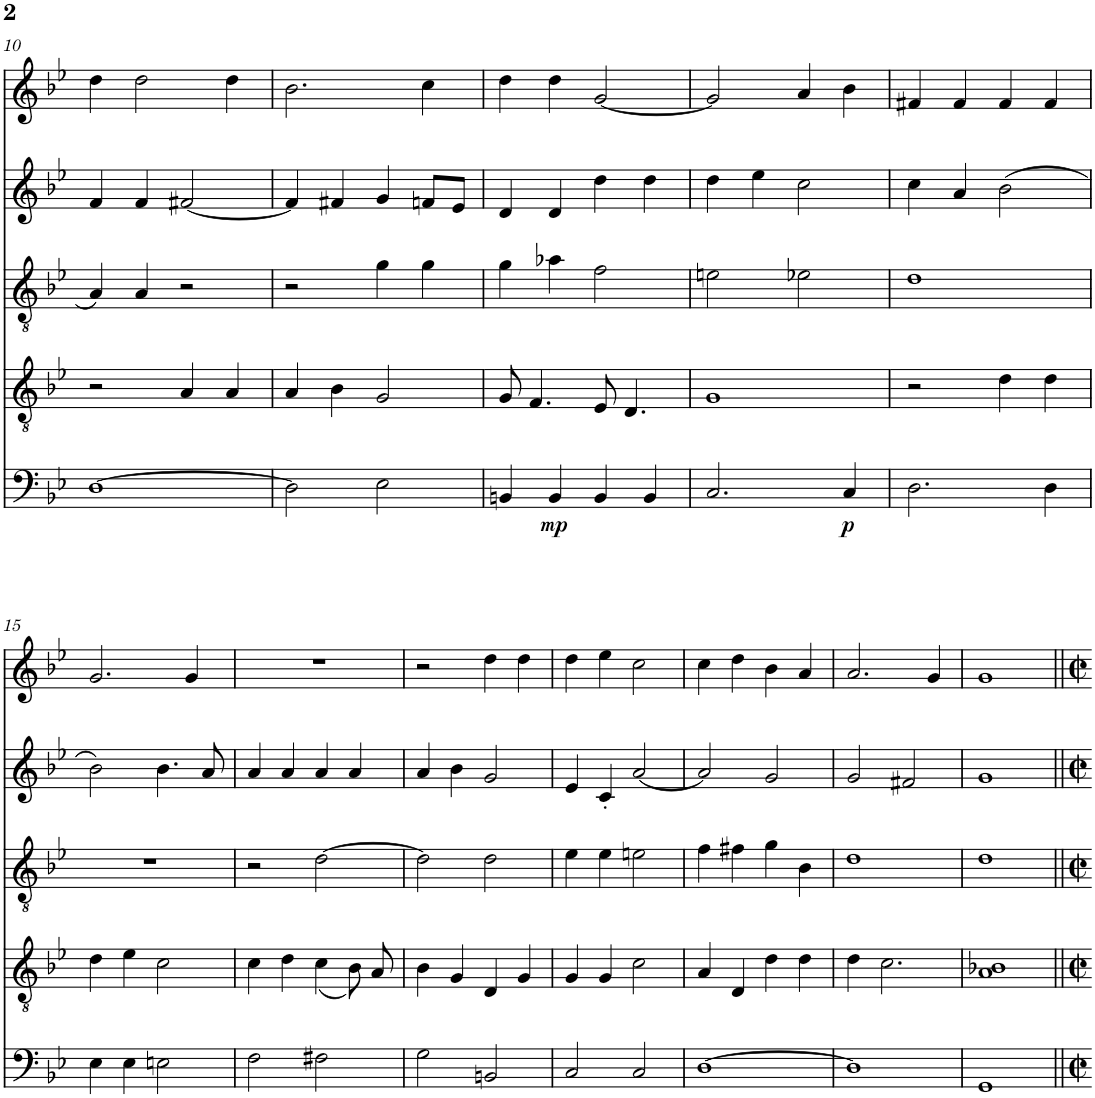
**kern	**dynam	**kern	**kern	**kern	**kern
*part5	*part5	*part4	*part3	*part2	*part1
*staff5	*staff5	*staff4	*staff3	*staff2	*staff1
*I"Voice	*	*I"Voice	*I"Voice	*I"Voice	*I"Voice
*I'V	*	*I'V	*I'V	*I'V	*I'V
!!LO:PB:g=z
*clefF4	*	*clefGv2	*clefGv2	*clefG2	*clefG2
*k[b-e-]	*	*k[b-e-]	*k[b-e-]	*k[b-e-]	*k[b-e-]
*M2/2	*	*M2/2	*M2/2	*M2/2	*M2/2
*met(c|)	*	*met(c|)	*met(c|)	*met(c|)	*met(c|)
=10	=10	=10	=10	=10	=10
[>1D	.	2r	4A/	4f/	4dd\
.	.	.	4A/	4f/	2dd\
.	.	4A/	2r	[<2f#X/	.
.	.	4A/	.	.	4dd\
=11	=11	=11	=11	=11	=11
2D\]	.	4A/	2r	4f#/]	2.b-\
.	.	4B-\	.	4f#X/	.
2E-\	.	2G/	4g\	4g/	.
.	.	.	4g\	8fn/L	4cc\
.	.	.	.	8e-/J	.
=12	=12	=12	=12	=12	=12
4BBn/	.	8G/	4g\	4d/	4dd\
.	.	4.F/	.	.	.
!	!LO:DY:b	!	!	!	!
4BB/	mp	.	4a-X\	4d/	4dd\
4BB/	.	8E-/	2f\	4dd\	[<2g/
.	.	4.D/	.	.	.
4BB/	.	.	.	4dd\	.
=13	=13	=13	=13	=13	=13
2.C/	.	1G	2en\	4dd\	2g/]
.	.	.	.	4ee-\	.
.	.	.	2e-X\	2cc\	4a/
!	!LO:DY:b	!	!	!	!
4C/	p	.	.	.	4b-\
=14	=14	=14	=14	=14	=14
2.D\	.	2r	1d	4cc\	4f#X/
.	.	.	.	4a/	4f#/
.	.	4d\	.	(>2b-\	4f#/
4D\	.	4d\	.	.	4f#/
!!LO:LB:g=z
=15	=15	=15	=15	=15	=15
4E-\	.	4d\	1r	2b-\)	2.g/
4E-\	.	4e-\	.	.	.
2En\	.	2c\	.	4.b-\	.
.	.	.	.	.	4g/
.	.	.	.	8a/	.
=16	=16	=16	=16	=16	=16
2F\	.	4c\	2r	4a/	1r
.	.	4d\	.	4a/	.
2F#X\	.	(<4c\	[>2d\	4a/	.
.	.	8B-/L)	.	4a/	.
.	.	8A/J	.	.	.
=17	=17	=17	=17	=17	=17
2G\	.	4B-\	2d\]	4a/	2r
.	.	4G/	.	4b-\	.
2BBn/	.	4D/	2d\	2g/	4dd\
.	.	4G/	.	.	4dd\
=18	=18	=18	=18	=18	=18
2C/	.	4G/	4e-\	4e-/	4dd\
.	.	4G/	4e-\	4c'/	4ee-\
2C/	.	2c\	2en\	[<2a/	2cc\
=19	=19	=19	=19	=19	=19
[>1D	.	4A/	4f\	2a/]	4cc\
.	.	4D/	4f#X\	.	4dd\
.	.	4d\	4g\	2g/	4b-\
.	.	4d\	4B-\	.	4a/
=20	=20	=20	=20	=20	=20
1D]	.	4d\	1d	2g/	2.a/
.	.	2.c\	.	.	.
.	.	.	.	2f#X/	.
.	.	.	.	.	4g/
=21	=21	=21	=21	=21	=21
1GG	.	1A 1B-X	1d	1g	1g
=||	=||	=||	=||	=||	=||
*-	*-	*-	*-	*-	*-
